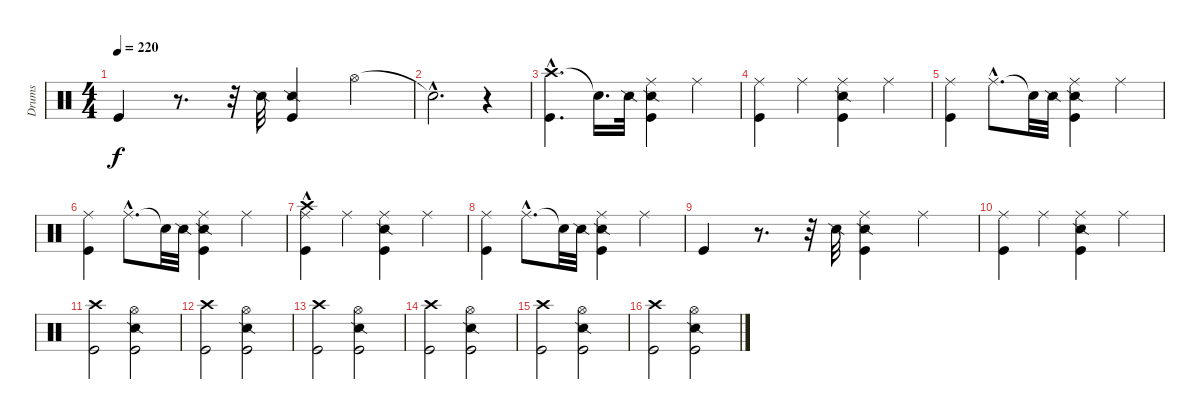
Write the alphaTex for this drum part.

\track ("Drums" "Drums") {instrument percussion}
\staff {score}
\articulation defaults
\ts (4 4)
\tempo 220
\clef neutral
\ks c "Kick (hit)".4{dy f}
r.8{d} r.32 "Snare (side stick) 2".32 ("Snare (side stick) 2" "Kick (hit)").4 "Hi-Hat (open)".4 |
"Snare (hit)"{hac t}.2{d} r.4 |
("Crash high (hit)"{hac} "Kick (hit)").4{d} "Snare (hit)"{t}.16{d} "Snare (side stick) 2".32 ("Ride (middle)" "Snare (side stick) 2" "Kick (hit)").4 "Ride (middle)".4 |
("Ride (middle)" "Kick (hit)").4 "Ride (middle)".4 ("Ride (middle)" "Snare (side stick) 2" "Kick (hit)").4 "Ride (middle)".4 |
("Ride (middle)" "Kick (hit)").4 "Ride (middle)"{hac}.8{d} "Snare (hit)"{t}.32 "Snare (side stick) 2".32 ("Ride (middle)" "Snare (side stick) 2" "Kick (hit)").4 "Ride (middle)".4 |
("Ride (middle)" "Kick (hit)").4 "Ride (middle)"{hac}.8{d} "Snare (hit)"{t}.32 "Snare (side stick) 2".32 ("Ride (middle)" "Snare (side stick) 2" "Kick (hit)").4 "Ride (middle)".4 |
("Ride (middle)" "Crash high (hit)"{hac} "Kick (hit)").4 "Ride (middle)".4 ("Ride (middle)" "Snare (side stick) 2" "Kick (hit)").4 "Ride (middle)".4 |
("Ride (middle)" "Kick (hit)").4 "Ride (middle)"{hac}.8{d} "Snare (hit)"{t}.32 "Snare (side stick) 2".32 ("Ride (middle)" "Snare (side stick) 2" "Kick (hit)").4 "Ride (middle)".4 |
"Kick (hit)".4 r.8{d} r.32 "Snare (side stick) 2".32 ("Ride (middle)" "Snare (side stick) 2" "Kick (hit)").4 "Ride (middle)".4 |
("Ride (middle)" "Kick (hit)").4 "Ride (middle)".4 ("Ride (middle)" "Snare (side stick) 2" "Kick (hit)").4 "Ride (middle)".4 |
("Crash high (hit)" "Kick (hit)").2 ("Hi-Hat (open)" "Snare (side stick) 2" "Kick (hit)").2 |
("Crash high (hit)" "Kick (hit)").2 ("Hi-Hat (open)" "Snare (side stick) 2" "Kick (hit)").2 |
("Crash high (hit)" "Kick (hit)").2 ("Hi-Hat (open)" "Snare (side stick) 2" "Kick (hit)").2 |
("Crash high (hit)" "Kick (hit)").2 ("Hi-Hat (open)" "Snare (side stick) 2" "Kick (hit)").2 |
("Crash high (hit)" "Kick (hit)").2 ("Hi-Hat (open)" "Snare (side stick) 2" "Kick (hit)").2 |
("Crash high (hit)" "Kick (hit)").2 ("Hi-Hat (open)" "Snare (side stick) 2" "Kick (hit)").2
